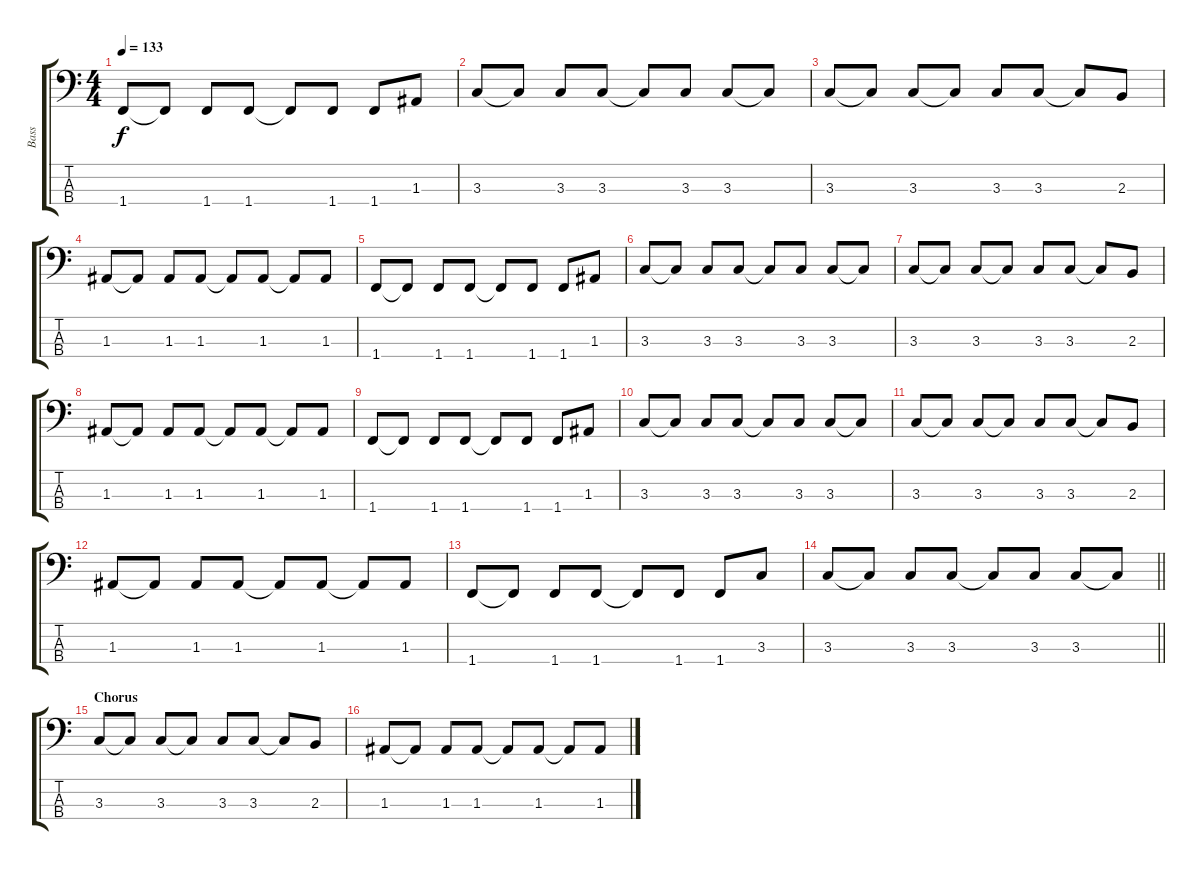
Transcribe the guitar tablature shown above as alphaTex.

\track ("Bass" "Bass") {instrument electricbassfinger}
\staff {score tabs}
\tuning (G2 D2 A1 E1) {hide}
\ts (4 4)
\tempo 133
\clef f4
\ks c
1.4.8{dy f} 1.4{t}.8 1.4.8 1.4.8 1.4{t}.8 1.4.8 1.4.8 1.3.8 |
3.3.8 3.3{t}.8 3.3.8 3.3.8 3.3{t}.8 3.3.8 3.3.8 3.3{t}.8 |
3.3.8 3.3{t}.8 3.3.8 3.3{t}.8 3.3.8 3.3.8 3.3{t}.8 2.3.8 |
1.3.8 1.3{t}.8 1.3.8 1.3.8 1.3{t}.8 1.3.8 1.3{t}.8 1.3.8 |
1.4.8 1.4{t}.8 1.4.8 1.4.8 1.4{t}.8 1.4.8 1.4.8 1.3.8 |
3.3.8 3.3{t}.8 3.3.8 3.3.8 3.3{t}.8 3.3.8 3.3.8 3.3{t}.8 |
3.3.8 3.3{t}.8 3.3.8 3.3{t}.8 3.3.8 3.3.8 3.3{t}.8 2.3.8 |
1.3.8 1.3{t}.8 1.3.8 1.3.8 1.3{t}.8 1.3.8 1.3{t}.8 1.3.8 |
1.4.8 1.4{t}.8 1.4.8 1.4.8 1.4{t}.8 1.4.8 1.4.8 1.3.8 |
3.3.8 3.3{t}.8 3.3.8 3.3.8 3.3{t}.8 3.3.8 3.3.8 3.3{t}.8 |
3.3.8 3.3{t}.8 3.3.8 3.3{t}.8 3.3.8 3.3.8 3.3{t}.8 2.3.8 |
1.3.8 1.3{t}.8 1.3.8 1.3.8 1.3{t}.8 1.3.8 1.3{t}.8 1.3.8 |
1.4.8 1.4{t}.8 1.4.8 1.4.8 1.4{t}.8 1.4.8 1.4.8 3.3.8 |
\barLineRight lightlight
3.3.8 3.3{t}.8 3.3.8 3.3.8 3.3{t}.8 3.3.8 3.3.8 3.3{t}.8 |
\section ("" "Chorus")
3.3.8 3.3{t}.8 3.3.8 3.3{t}.8 3.3.8 3.3.8 3.3{t}.8 2.3.8 |
1.3.8 1.3{t}.8 1.3.8 1.3.8 1.3{t}.8 1.3.8 1.3{t}.8 1.3.8
